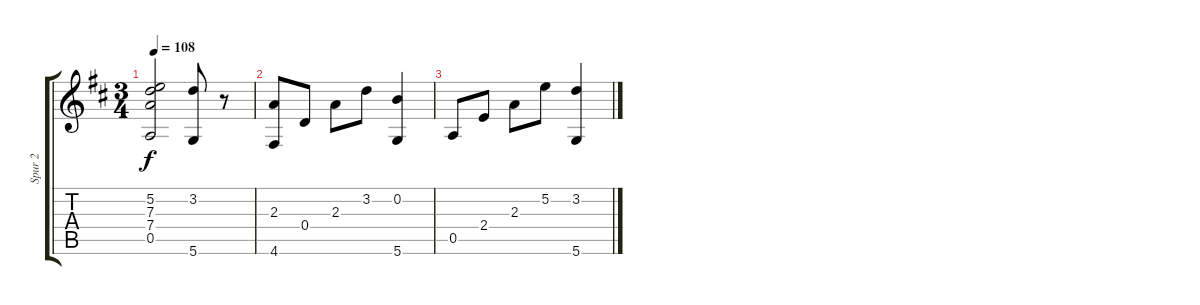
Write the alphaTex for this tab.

\track ("Spur 2" "Spur 2") {instrument acousticguitarnylon}
\staff {score tabs}
\tuning (E4 B3 G3 D3 A2 D2) {hide}
\ts (3 4)
\tempo 108
\clef g2
\ks d
(5.2 7.3 7.4 0.5).2{dy f} (3.2 5.6).8 r.8 |
(2.3 4.6).8 0.4.8 2.3.8 3.2.8 (0.2 5.6).4 |
0.5.8 2.4.8 2.3.8 5.2.8 (3.2 5.6).4
